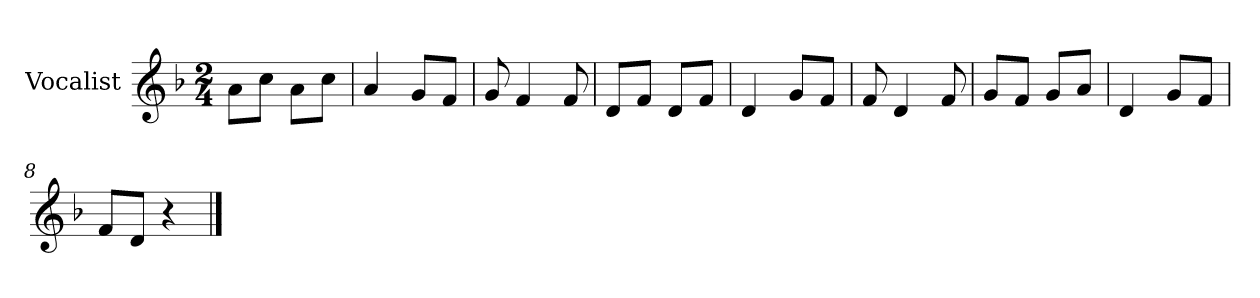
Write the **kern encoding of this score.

**kern
*part1
*staff1
*I"Vocalist
*k[b-]
*F:
*M2/4
=
8aL
8ccJ
8aL
8ccJ
=1
4a
8gL
8fJ
=2
8g
4f
8f
=3
8dL
8fJ
8dL
8fJ
=4
4d
8gL
8fJ
=5
8f
4d
8f
=6
8gL
8fJ
8gL
8aJ
=7
4d
8gL
8fJ
=8
8fL
8dJ
4r
==
*-
